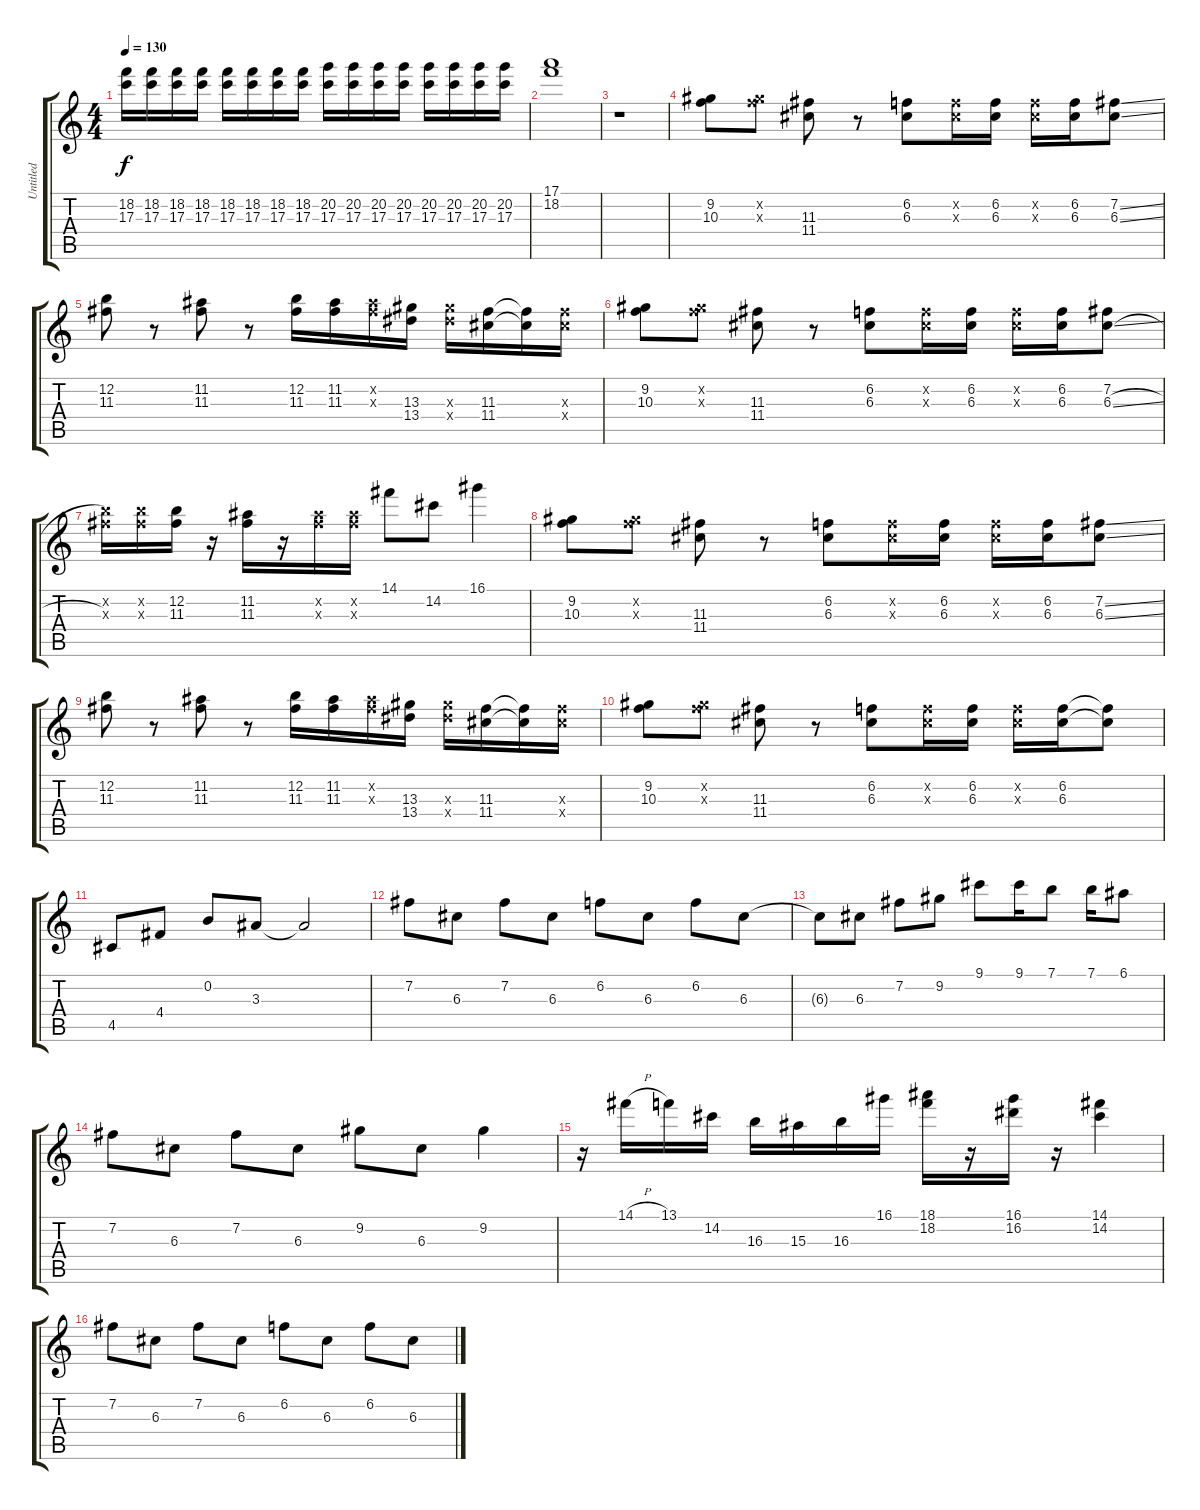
\track ("Untitled" "Untitled") {instrument acousticguitarnylon}
\staff {score tabs}
\tuning (E4 B3 G3 D3 A2 E2) {hide}
\ts (4 4)
\tempo 130
\clef g2
\ks c
(18.2 17.3).16{dy f} (18.2 17.3).16 (18.2 17.3).16 (18.2 17.3).16 (18.2 17.3).16 (18.2 17.3).16 (18.2 17.3).16 (18.2 17.3).16 (20.2 17.3).16 (20.2 17.3).16 (20.2 17.3).16 (20.2 17.3).16 (20.2 17.3).16 (20.2 17.3).16 (20.2 17.3).16 (20.2 17.3).16 |
(17.1 18.2).1 |
r.1 |
(9.2 10.3).8 (9.2{x} 10.3{x}).8 (11.3 11.4).8 r.8 (6.2 6.3).8 (6.2{x} 6.3{x}).16 (6.2 6.3).16 (6.2{x} 6.3{x}).16 (6.2 6.3).16 (7.2{ss} 6.3{ss}).8 |
(12.2 11.3).8 r.8 (11.2 11.3).8 r.8 (12.2 11.3).16 (11.2 11.3).16 (11.2{x} 11.3{x}).16 (13.3 13.4).16 (13.3{x} 13.4{x}).16 (11.3 11.4).16 (11.3{t} 11.4{t}).16 (11.3{x} 11.4{x}).16 |
(9.2 10.3).8 (9.2{x} 10.3{x}).8 (11.3 11.4).8 r.8 (6.2 6.3).8 (6.2{x} 6.3{x}).16 (6.2 6.3).16 (6.2{x} 6.3{x}).16 (6.2 6.3).16 (7.2 6.3{sl}).8 |
(12.2{x} 11.3{x}).16 (12.2{x} 11.3{x}).16 (12.2 11.3).16 r.16 (11.2 11.3).16 r.16 (11.2{x} 11.3{x}).16 (11.2{x} 11.3{x}).16 14.1.8 14.2.8 16.1.4 |
(9.2 10.3).8 (9.2{x} 10.3{x}).8 (11.3 11.4).8 r.8 (6.2 6.3).8 (6.2{x} 6.3{x}).16 (6.2 6.3).16 (6.2{x} 6.3{x}).16 (6.2 6.3).16 (7.2{ss} 6.3{ss}).8 |
(12.2 11.3).8 r.8 (11.2 11.3).8 r.8 (12.2 11.3).16 (11.2 11.3).16 (11.2{x} 11.3{x}).16 (13.3 13.4).16 (13.3{x} 13.4{x}).16 (11.3 11.4).16 (11.3{t} 11.4{t}).16 (11.3{x} 11.4{x}).16 |
(9.2 10.3).8 (9.2{x} 10.3{x}).8 (11.3 11.4).8 r.8 (6.2 6.3).8 (6.2{x} 6.3{x}).16 (6.2 6.3).16 (6.2{x} 6.3{x}).16 (6.2 6.3).16 (6.2{t} 6.3{t}).8 |
4.5.8 4.4.8 0.2.8 3.3.8 3.3{t}.2 |
7.2.8 6.3.8 7.2.8 6.3.8 6.2.8 6.3.8 6.2.8 6.3.8 |
6.3{t}.8 6.3.8 7.2.8 9.2.8 9.1.8 9.1.16 7.1.8 7.1.16 6.1.8 |
7.2.8 6.3.8 7.2.8 6.3.8 9.2.8 6.3.8 9.2.4 |
r.16 14.1{h}.16 13.1.16 14.2.16 16.3.16 15.3.16 16.3.16 16.1.16 (18.1 18.2).16 r.16 (16.1 16.2).16 r.16 (14.1 14.2).4 |
7.2.8 6.3.8 7.2.8 6.3.8 6.2.8 6.3.8 6.2.8 6.3.8
